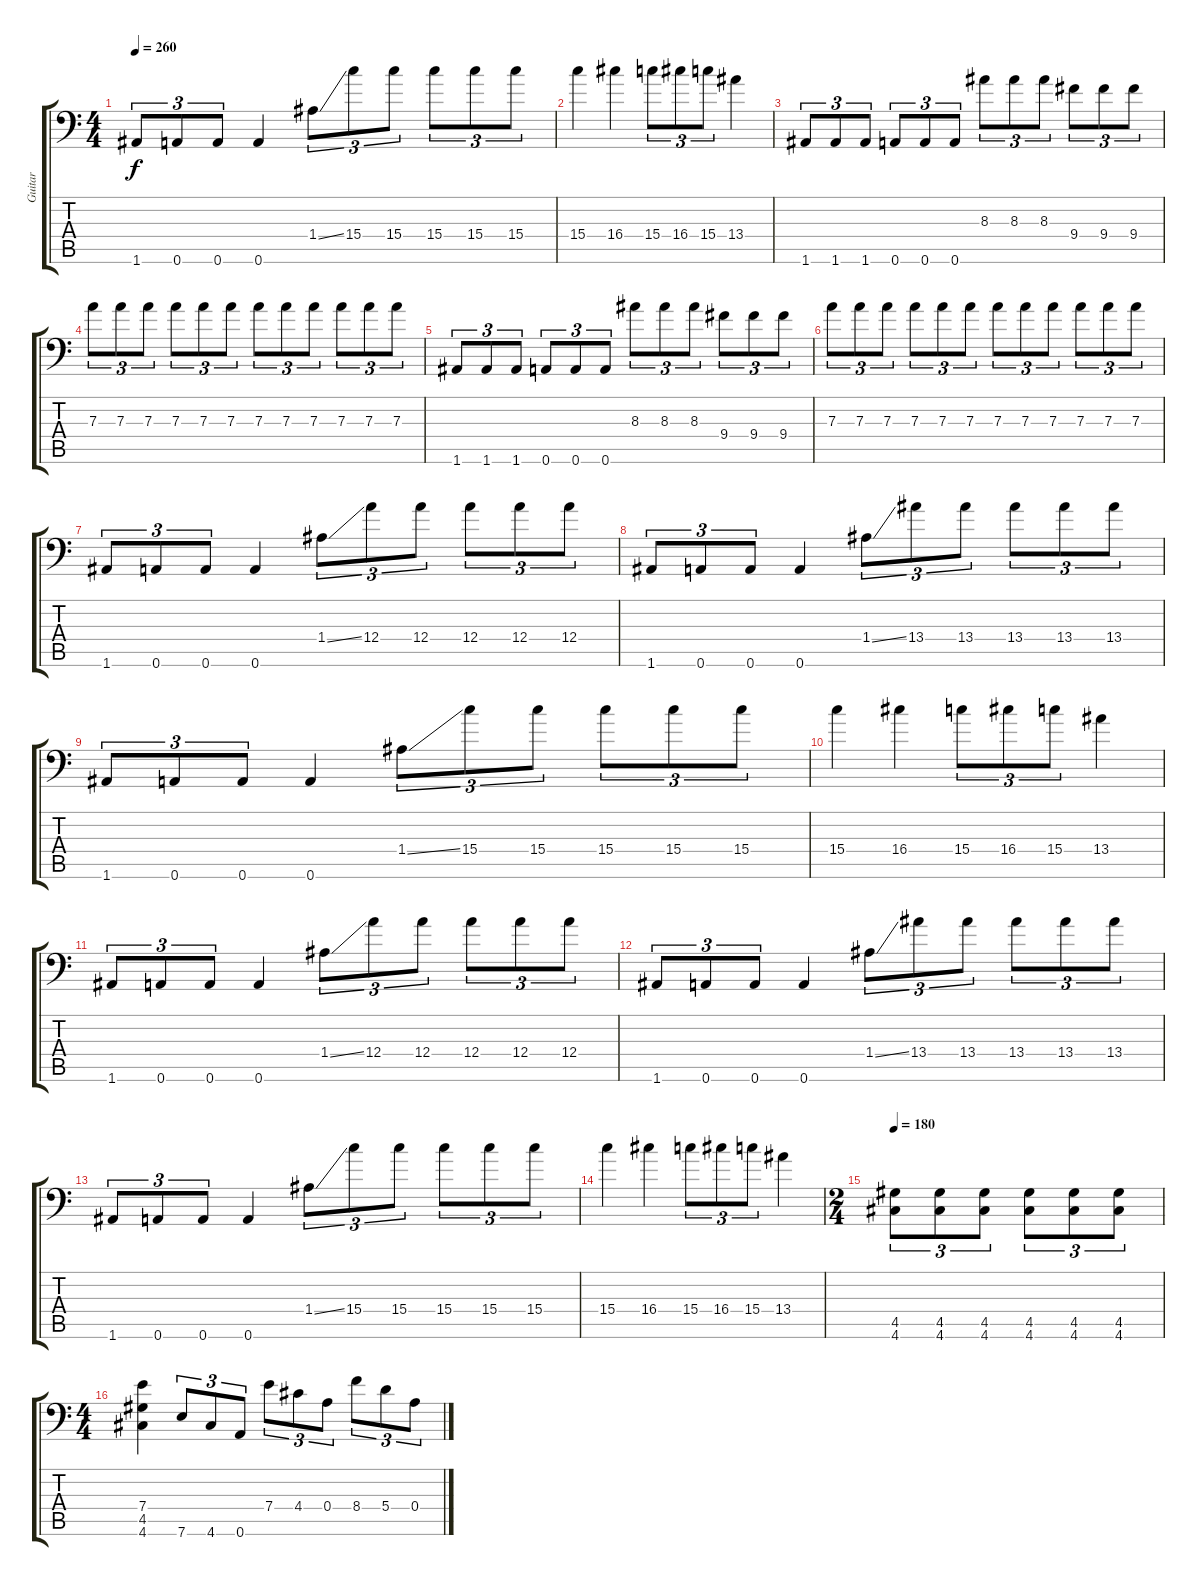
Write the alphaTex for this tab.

\track ("Guitar" "Guitar") {instrument distortionguitar}
\staff {score tabs}
\tuning (B3 Gb3 D3 A2 E2 A1) {hide}
\ts (4 4)
\tempo 260
\clef f4
\ks c
1.6.8{tu (3 2) dy f} 0.6.8{tu (3 2)} 0.6.8{tu (3 2)} 0.6.4 1.4{ss}.8{tu (3 2)} 15.4.8{tu (3 2)} 15.4.8{tu (3 2)} 15.4.8{tu (3 2)} 15.4.8{tu (3 2)} 15.4.8{tu (3 2)} |
15.4.4 16.4.4 15.4.8{tu (3 2)} 16.4.8{tu (3 2)} 15.4.8{tu (3 2)} 13.4.4 |
1.6.8{tu (3 2)} 1.6.8{tu (3 2)} 1.6.8{tu (3 2)} 0.6.8{tu (3 2)} 0.6.8{tu (3 2)} 0.6.8{tu (3 2)} 8.3.8{tu (3 2)} 8.3.8{tu (3 2)} 8.3.8{tu (3 2)} 9.4.8{tu (3 2)} 9.4.8{tu (3 2)} 9.4.8{tu (3 2)} |
7.3.8{tu (3 2)} 7.3.8{tu (3 2)} 7.3.8{tu (3 2)} 7.3.8{tu (3 2)} 7.3.8{tu (3 2)} 7.3.8{tu (3 2)} 7.3.8{tu (3 2)} 7.3.8{tu (3 2)} 7.3.8{tu (3 2)} 7.3.8{tu (3 2)} 7.3.8{tu (3 2)} 7.3.8{tu (3 2)} |
1.6.8{tu (3 2)} 1.6.8{tu (3 2)} 1.6.8{tu (3 2)} 0.6.8{tu (3 2)} 0.6.8{tu (3 2)} 0.6.8{tu (3 2)} 8.3.8{tu (3 2)} 8.3.8{tu (3 2)} 8.3.8{tu (3 2)} 9.4.8{tu (3 2)} 9.4.8{tu (3 2)} 9.4.8{tu (3 2)} |
7.3.8{tu (3 2)} 7.3.8{tu (3 2)} 7.3.8{tu (3 2)} 7.3.8{tu (3 2)} 7.3.8{tu (3 2)} 7.3.8{tu (3 2)} 7.3.8{tu (3 2)} 7.3.8{tu (3 2)} 7.3.8{tu (3 2)} 7.3.8{tu (3 2)} 7.3.8{tu (3 2)} 7.3.8{tu (3 2)} |
1.6.8{tu (3 2)} 0.6.8{tu (3 2)} 0.6.8{tu (3 2)} 0.6.4 1.4{ss}.8{tu (3 2)} 12.4.8{tu (3 2)} 12.4.8{tu (3 2)} 12.4.8{tu (3 2)} 12.4.8{tu (3 2)} 12.4.8{tu (3 2)} |
1.6.8{tu (3 2)} 0.6.8{tu (3 2)} 0.6.8{tu (3 2)} 0.6.4 1.4{ss}.8{tu (3 2)} 13.4.8{tu (3 2)} 13.4.8{tu (3 2)} 13.4.8{tu (3 2)} 13.4.8{tu (3 2)} 13.4.8{tu (3 2)} |
1.6.8{tu (3 2)} 0.6.8{tu (3 2)} 0.6.8{tu (3 2)} 0.6.4 1.4{ss}.8{tu (3 2)} 15.4.8{tu (3 2)} 15.4.8{tu (3 2)} 15.4.8{tu (3 2)} 15.4.8{tu (3 2)} 15.4.8{tu (3 2)} |
15.4.4 16.4.4 15.4.8{tu (3 2)} 16.4.8{tu (3 2)} 15.4.8{tu (3 2)} 13.4.4 |
1.6.8{tu (3 2)} 0.6.8{tu (3 2)} 0.6.8{tu (3 2)} 0.6.4 1.4{ss}.8{tu (3 2)} 12.4.8{tu (3 2)} 12.4.8{tu (3 2)} 12.4.8{tu (3 2)} 12.4.8{tu (3 2)} 12.4.8{tu (3 2)} |
1.6.8{tu (3 2)} 0.6.8{tu (3 2)} 0.6.8{tu (3 2)} 0.6.4 1.4{ss}.8{tu (3 2)} 13.4.8{tu (3 2)} 13.4.8{tu (3 2)} 13.4.8{tu (3 2)} 13.4.8{tu (3 2)} 13.4.8{tu (3 2)} |
1.6.8{tu (3 2)} 0.6.8{tu (3 2)} 0.6.8{tu (3 2)} 0.6.4 1.4{ss}.8{tu (3 2)} 15.4.8{tu (3 2)} 15.4.8{tu (3 2)} 15.4.8{tu (3 2)} 15.4.8{tu (3 2)} 15.4.8{tu (3 2)} |
15.4.4 16.4.4 15.4.8{tu (3 2)} 16.4.8{tu (3 2)} 15.4.8{tu (3 2)} 13.4.4 |
\ts (2 4)
\tempo 180
(4.5 4.6).8{tu (3 2)} (4.5 4.6).8{tu (3 2)} (4.5 4.6).8{tu (3 2)} (4.5 4.6).8{tu (3 2)} (4.5 4.6).8{tu (3 2)} (4.5 4.6).8{tu (3 2)} |
\ts (4 4)
(7.4 4.5 4.6).4 7.6.8{tu (3 2)} 4.6.8{tu (3 2)} 0.6.8{tu (3 2)} 7.4.8{tu (3 2)} 4.4.8{tu (3 2)} 0.4.8{tu (3 2)} 8.4.8{tu (3 2)} 5.4.8{tu (3 2)} 0.4.8{tu (3 2)}
